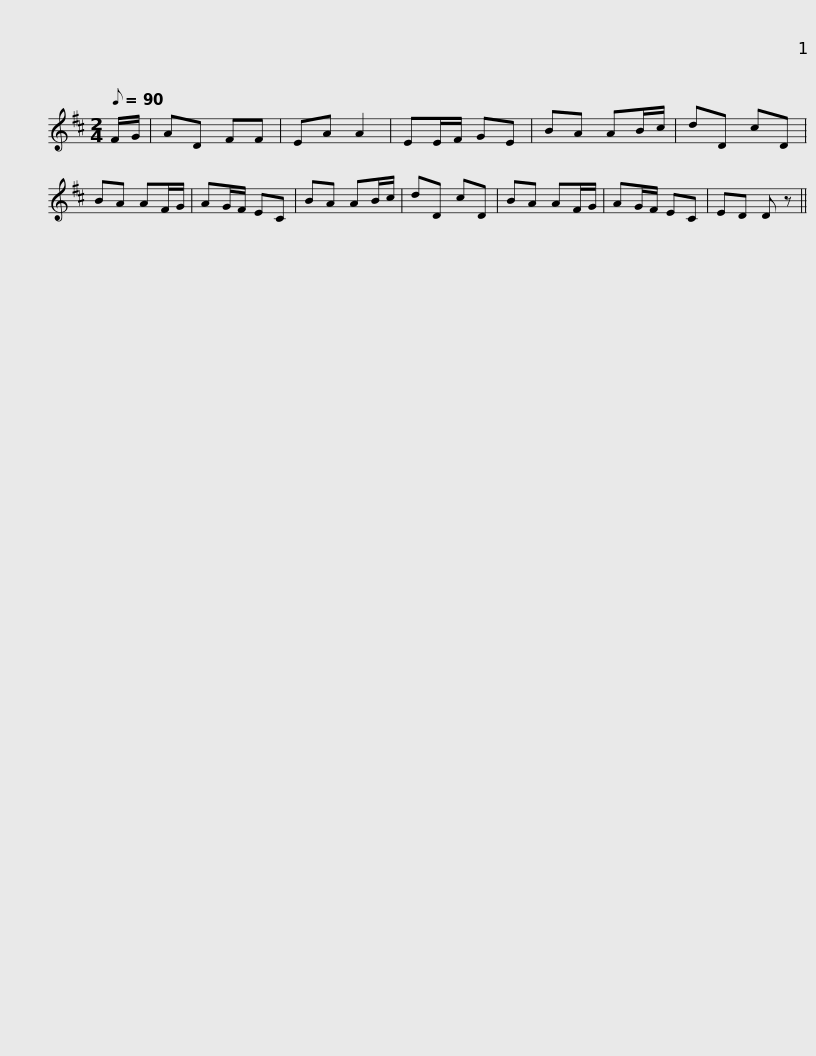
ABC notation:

X:1
L:1/8
Q:1/8=90
M:2/4
I:linebreak $
K:D
V:1 treble
V:1
 F/G/ | AD FF | EA A2 | EE/F/ GE | BA AB/c/ | %5
 dD cD | BA AF/G/ | AG/F/ EC | BA AB/c/ | dD cD |$ %10
 BA AF/G/ | AG/F/ EC | ED D z || %13
